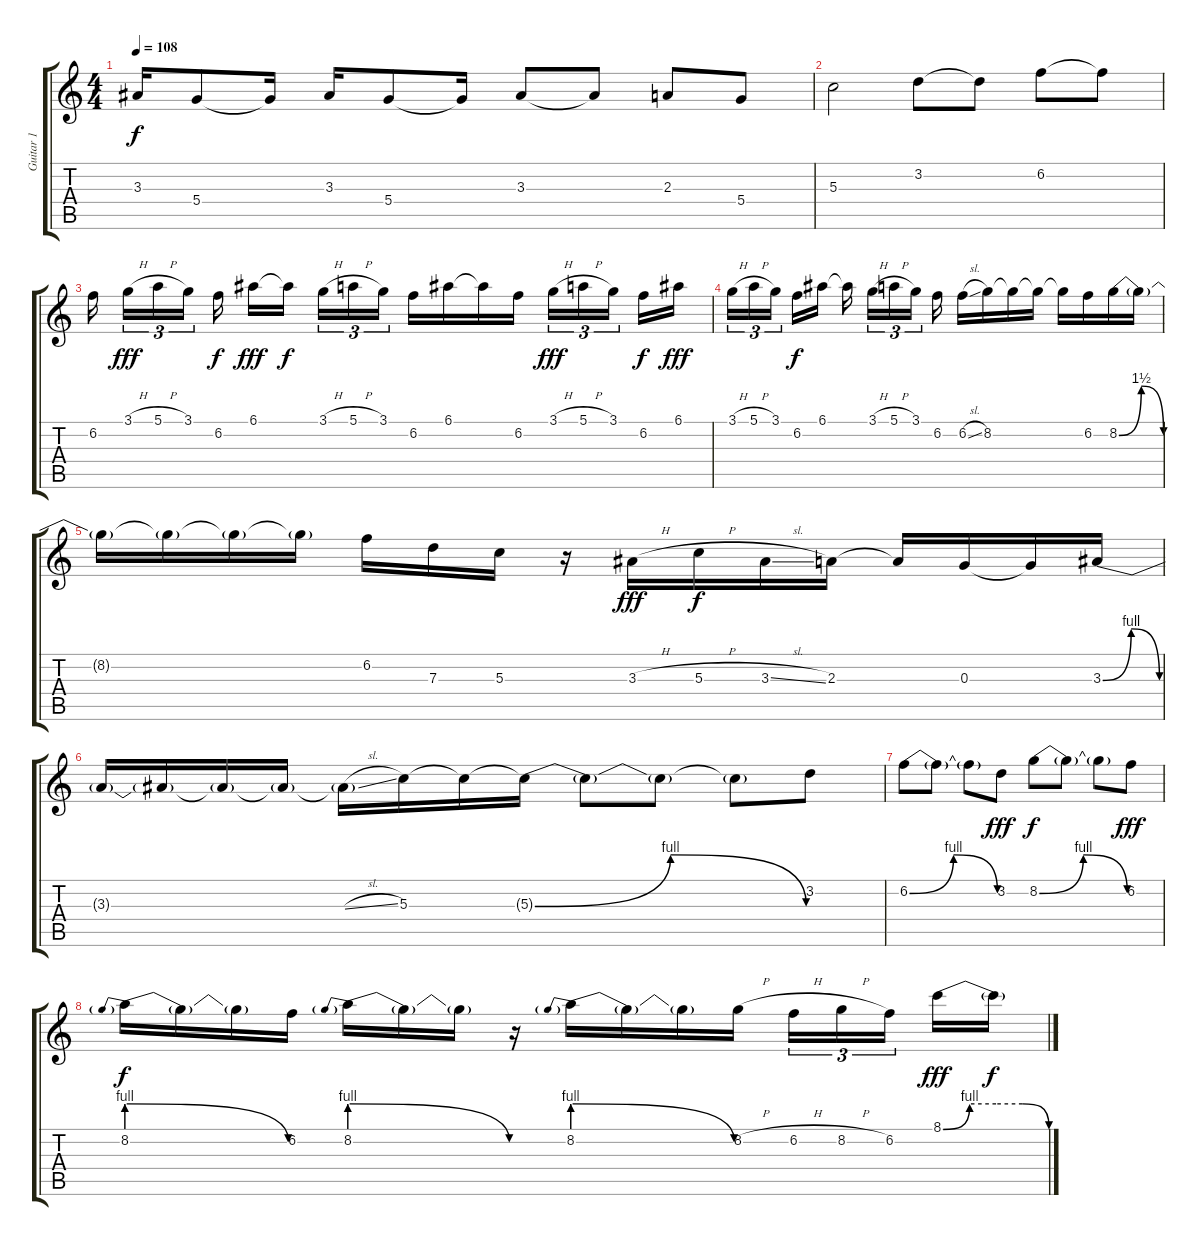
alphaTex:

\track ("Guitar 1" "Guitar 1") {instrument distortionguitar}
\staff {score tabs}
\tuning (E4 B3 G3 D3 A2 E2) {hide}
\ts (4 4)
\tempo 108
\clef g2
\ks c
3.3.16{dy f} 5.4.8 5.4{t}.16 3.3.16 5.4.8 5.4{t}.16 3.3.8 3.3{t}.8 2.3.8 5.4.8 |
5.3.2 3.2.8 3.2{t}.8 6.2.8 6.2{t}.8 |
6.2.16{beam splitsecondary} 3.1{h}.16{tu (3 2) dy fff} 5.1{h}.16{tu (3 2)} 3.1.16{tu (3 2) beam splitsecondary} 6.2.16{dy f} 6.1.16{dy fff} 6.1{t}.16{dy f beam splitsecondary} 3.1{h}.16{tu (3 2)} 5.1{h}.16{tu (3 2)} 3.1.16{tu (3 2)} 6.2.16 6.1.16 6.1{t}.16 6.2.16 3.1{h}.16{tu (3 2) dy fff} 5.1{h}.16{tu (3 2)} 3.1.16{tu (3 2) beam splitsecondary} 6.2.16{dy f} 6.1.16{dy fff} |
3.1{h}.16{tu (3 2)} 5.1{h}.16{tu (3 2)} 3.1.16{tu (3 2) beam splitsecondary} 6.2.16{dy f} 6.1.16 6.1{t}.16{beam splitsecondary} 3.1{h}.16{tu (3 2)} 5.1{h}.16{tu (3 2)} 3.1.16{tu (3 2) beam splitsecondary} 6.2.16 6.2{sl}.16 8.2.16 8.2{t}.16 8.2{t}.16 8.2{t}.16 6.2.16 8.2{be (bendrelease 0 0 15 6 15 6 60 0)}.16 8.2{t}.16 |
8.2{t}.16 8.2{t}.16 8.2{t}.16 8.2{t}.16 6.2.16 7.3.16 5.3.16 r.16 3.3{h}.16{dy fff} 5.3{h}.16{dy f} 3.3{sl}.16 2.3.16 2.3{t}.16 0.3.16 0.3{t}.16 3.3{be (bendrelease 0 0 15 4 44 4 60 0)}.16 |
3.3{t}.16 3.3{t}.16 3.3{t}.16 3.3{t}.16 3.3{sl t}.16 5.3.16 5.3{t}.16 5.3{be (bendrelease 0 0 15 4 45 4 60 0) t}.16 5.3{t}.8 5.3{t}.8 5.3{t}.8 3.2.8 |
6.2{be (bendrelease 0 0 15 4 45 4 60 0)}.8 6.2{t}.8 6.2{t}.8 3.2.8{dy fff} 8.2{be (bendrelease 0 0 15 4 45 4 60 0)}.8{dy f} 8.2{t}.8 8.2{t}.8 6.2.8{dy fff} |
8.2{be (prebendrelease 0 4 60 0)}.16{dy f} 8.2{t}.16 8.2{t}.16 6.2.16 8.2{be (prebendrelease 0 4 60 0)}.16 8.2{t}.16 8.2{t}.16 r.16 8.2{be (prebendrelease 0 4 60 0)}.16 8.2{t}.16 8.2{t}.16 8.2{h}.16 6.2{h}.16{tu (3 2)} 8.2{h}.16{tu (3 2)} 6.2.16{tu (3 2) beam splitsecondary} 8.1{be (custom 0 0 15 4 30 4 45 4 60 0)}.16{dy fff} 8.1{t}.16{dy f}
